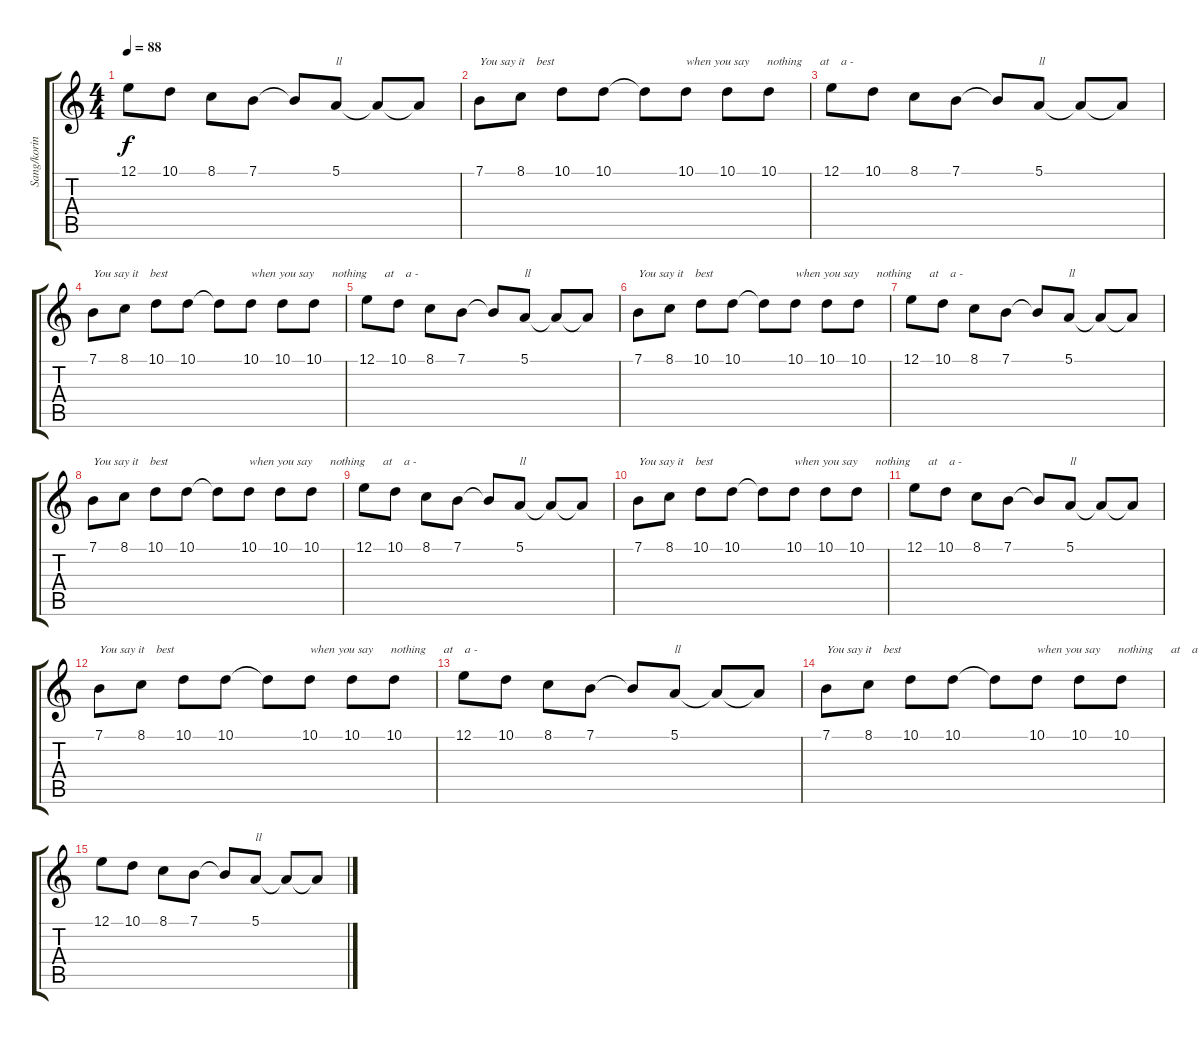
\track ("Sang/koring" "Sang/korin") {instrument panflute}
\staff {score tabs}
\tuning (E4 B3 G3 D3 A2 E2) {hide}
\ts (4 4)
\tempo 88
\clef g2
\ks c
12.1.8{dy f} 10.1.8 8.1.8 7.1.8 7.1{t}.8 5.1.8{txt "ll"} 5.1{t}.8 5.1{t}.8 |
7.1.8{txt "You say it    best      " volume 13} 8.1.8 10.1.8 10.1.8 10.1{t}.8 10.1.8{txt "when you say      nothing      at    a -"} 10.1.8 10.1.8 |
12.1.8 10.1.8 8.1.8 7.1.8 7.1{t}.8 5.1.8{txt "ll"} 5.1{t}.8 5.1{t}.8 |
7.1.8{txt "You say it    best      "} 8.1.8 10.1.8 10.1.8 10.1{t}.8 10.1.8{txt "when you say      nothing      at    a -"} 10.1.8 10.1.8 |
12.1.8 10.1.8 8.1.8 7.1.8 7.1{t}.8 5.1.8{txt "ll"} 5.1{t}.8 5.1{t}.8 |
7.1.8{txt "You say it    best      " volume 16} 8.1.8 10.1.8 10.1.8 10.1{t}.8 10.1.8{txt "when you say      nothing      at    a -"} 10.1.8 10.1.8 |
12.1.8 10.1.8 8.1.8 7.1.8 7.1{t}.8 5.1.8{txt "ll"} 5.1{t}.8 5.1{t}.8 |
7.1.8{txt "You say it    best      " volume 8} 8.1.8 10.1.8 10.1.8 10.1{t}.8 10.1.8{txt "when you say      nothing      at    a -"} 10.1.8 10.1.8 |
12.1.8 10.1.8 8.1.8 7.1.8 7.1{t}.8 5.1.8{txt "ll"} 5.1{t}.8 5.1{t}.8 |
7.1.8{txt "You say it    best      " volume 5} 8.1.8 10.1.8 10.1.8 10.1{t}.8 10.1.8{txt "when you say      nothing      at    a -"} 10.1.8 10.1.8 |
12.1.8 10.1.8 8.1.8 7.1.8 7.1{t}.8 5.1.8{txt "ll"} 5.1{t}.8 5.1{t}.8 |
7.1.8{txt "You say it    best      " volume 3} 8.1.8 10.1.8 10.1.8 10.1{t}.8 10.1.8{txt "when you say      nothing      at    a -"} 10.1.8 10.1.8 |
12.1.8 10.1.8 8.1.8 7.1.8 7.1{t}.8 5.1.8{txt "ll"} 5.1{t}.8 5.1{t}.8 |
7.1.8{txt "You say it    best      " volume 0} 8.1.8 10.1.8 10.1.8 10.1{t}.8 10.1.8{txt "when you say      nothing      at    a -"} 10.1.8 10.1.8 |
12.1.8 10.1.8 8.1.8 7.1.8 7.1{t}.8 5.1.8{txt "ll"} 5.1{t}.8 5.1{t}.8
